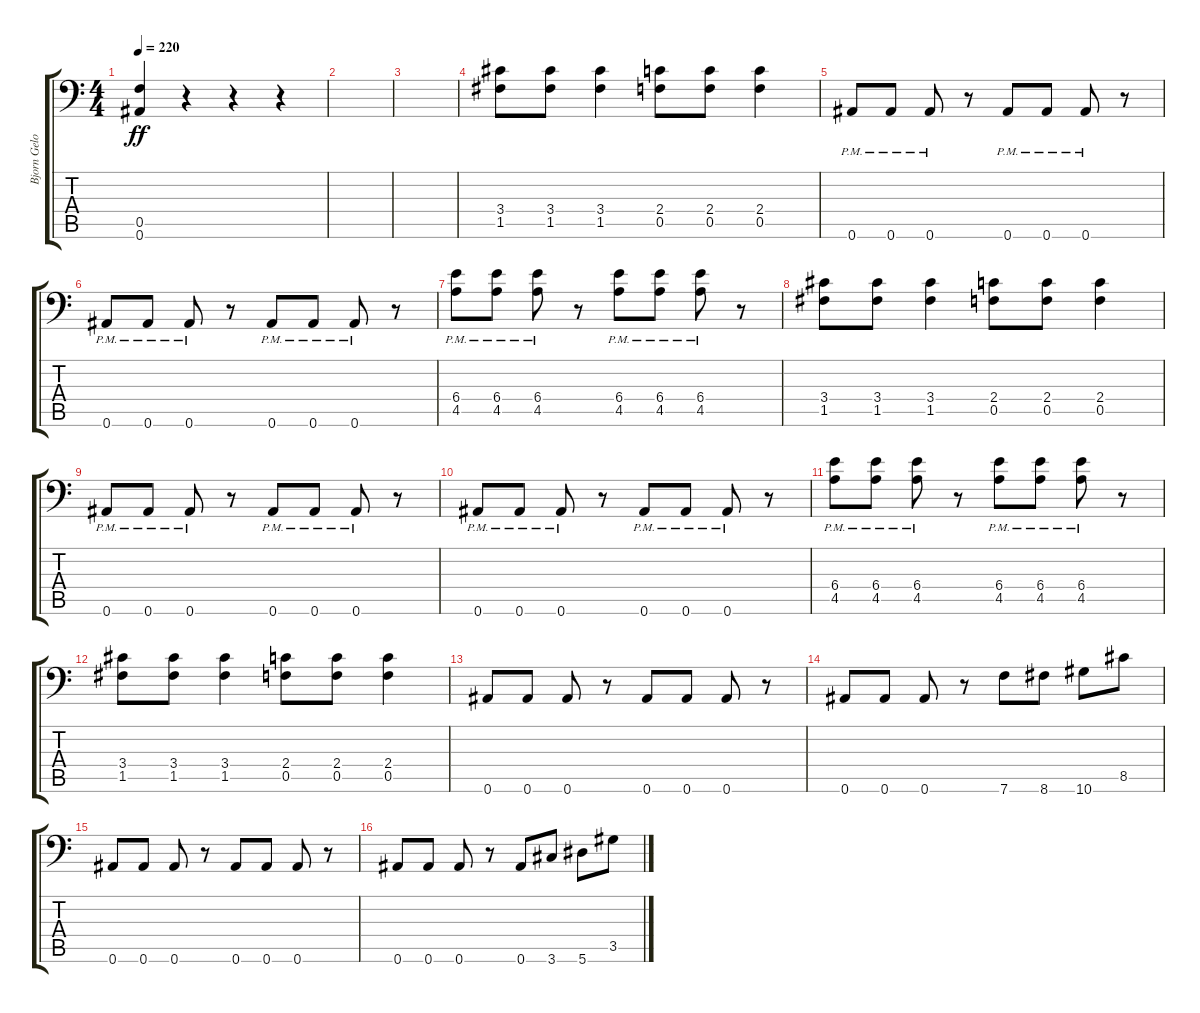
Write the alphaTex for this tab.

\track ("Bjorn Gelotte" "Bjorn Gelo") {instrument distortionguitar}
\staff {score tabs}
\tuning (C4 G3 Eb3 Bb2 F2 Bb1) {hide}
\ts (4 4)
\tempo 220
\clef f4
\ks c
(0.5 0.6).4{dy ff} r.4 r.4 r.4 |
|
|
(3.4 1.5).8 (3.4 1.5).8 (3.4 1.5).4 (2.4 0.5).8 (2.4 0.5).8 (2.4 0.5).4 |
0.6{pm}.8 0.6{pm}.8 0.6{pm}.8 r.8 0.6{pm}.8 0.6{pm}.8 0.6{pm}.8 r.8 |
0.6{pm}.8 0.6{pm}.8 0.6{pm}.8 r.8 0.6{pm}.8 0.6{pm}.8 0.6{pm}.8 r.8 |
(6.4{pm} 4.5{pm}).8 (6.4{pm} 4.5{pm}).8 (6.4{pm} 4.5{pm}).8 r.8 (6.4{pm} 4.5{pm}).8 (6.4{pm} 4.5{pm}).8 (6.4{pm} 4.5{pm}).8 r.8 |
(3.4 1.5).8 (3.4 1.5).8 (3.4 1.5).4 (2.4 0.5).8 (2.4 0.5).8 (2.4 0.5).4 |
0.6{pm}.8 0.6{pm}.8 0.6{pm}.8 r.8 0.6{pm}.8 0.6{pm}.8 0.6{pm}.8 r.8 |
0.6{pm}.8 0.6{pm}.8 0.6{pm}.8 r.8 0.6{pm}.8 0.6{pm}.8 0.6{pm}.8 r.8 |
(6.4{pm} 4.5{pm}).8 (6.4{pm} 4.5{pm}).8 (6.4{pm} 4.5{pm}).8 r.8 (6.4{pm} 4.5{pm}).8 (6.4{pm} 4.5{pm}).8 (6.4{pm} 4.5{pm}).8 r.8 |
(3.4 1.5).8 (3.4 1.5).8 (3.4 1.5).4 (2.4 0.5).8 (2.4 0.5).8 (2.4 0.5).4 |
0.6.8 0.6.8 0.6.8 r.8 0.6.8 0.6.8 0.6.8 r.8 |
0.6.8 0.6.8 0.6.8 r.8 7.6.8 8.6.8 10.6.8 8.5.8 |
0.6.8 0.6.8 0.6.8 r.8 0.6.8 0.6.8 0.6.8 r.8 |
0.6.8 0.6.8 0.6.8 r.8 0.6.8 3.6.8 5.6.8 3.5.8
